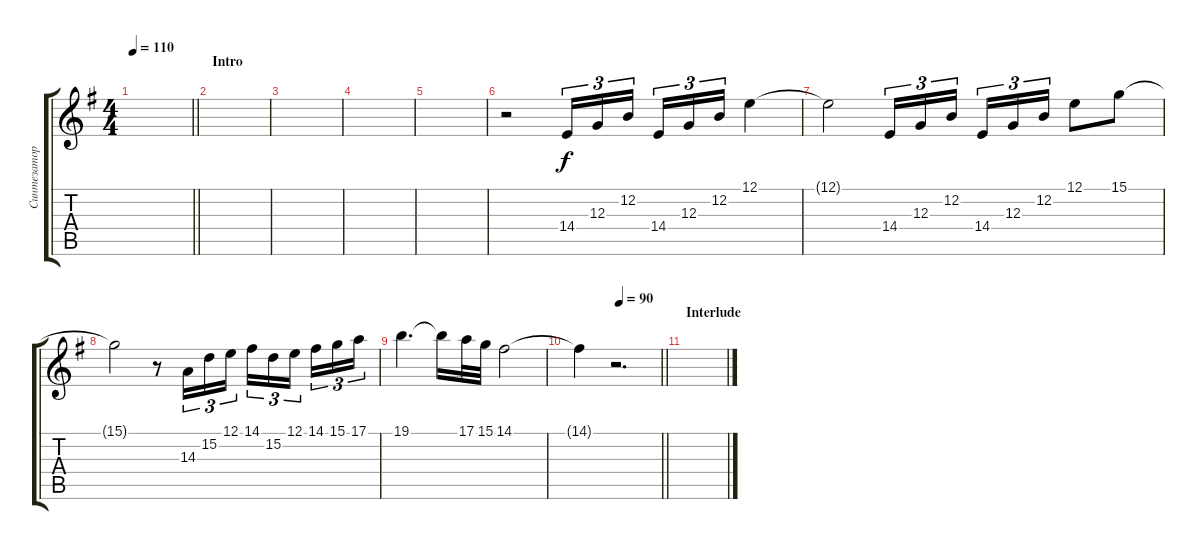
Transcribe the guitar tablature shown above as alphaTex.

\track ("Синтезатор" "Синтезатор") {instrument lead2sawtooth}
\staff {score tabs}
\tuning (E4 B3 G3 D3 A2 E2) {hide}
\ts (4 4)
\tempo 110
\tempo 60
\tempo 110
\clef g2
\barLineRight lightlight
\ks eminor
|
\section ("" "Intro")
|
|
|
|
r.2 14.4.16{tu (3 2)} 12.3.16{tu (3 2)} 12.2.16{tu (3 2) beam splitsecondary} 14.4.16{tu (3 2)} 12.3.16{tu (3 2)} 12.2.16{tu (3 2)} 12.1.4 |
12.1{t}.2 14.4.16{tu (3 2)} 12.3.16{tu (3 2)} 12.2.16{tu (3 2) beam splitsecondary} 14.4.16{tu (3 2)} 12.3.16{tu (3 2)} 12.2.16{tu (3 2)} 12.1.8 15.1.8 |
15.1{t}.2 r.8 14.3.16{tu (3 2)} 15.2.16{tu (3 2)} 12.1.16{tu (3 2)} 14.1.16{tu (3 2)} 15.2.16{tu (3 2)} 12.1.16{tu (3 2) beam splitsecondary} 14.1.16{tu (3 2)} 15.1.16{tu (3 2)} 17.1.16{tu (3 2)} |
19.1.4{d} 19.1{t}.16 17.1.32 15.1.32 14.1.2 |
\tempo (90 0.5)
\barLineRight lightlight
14.1{t}.4 r.2{d} |
\section ("" "Interlude")
